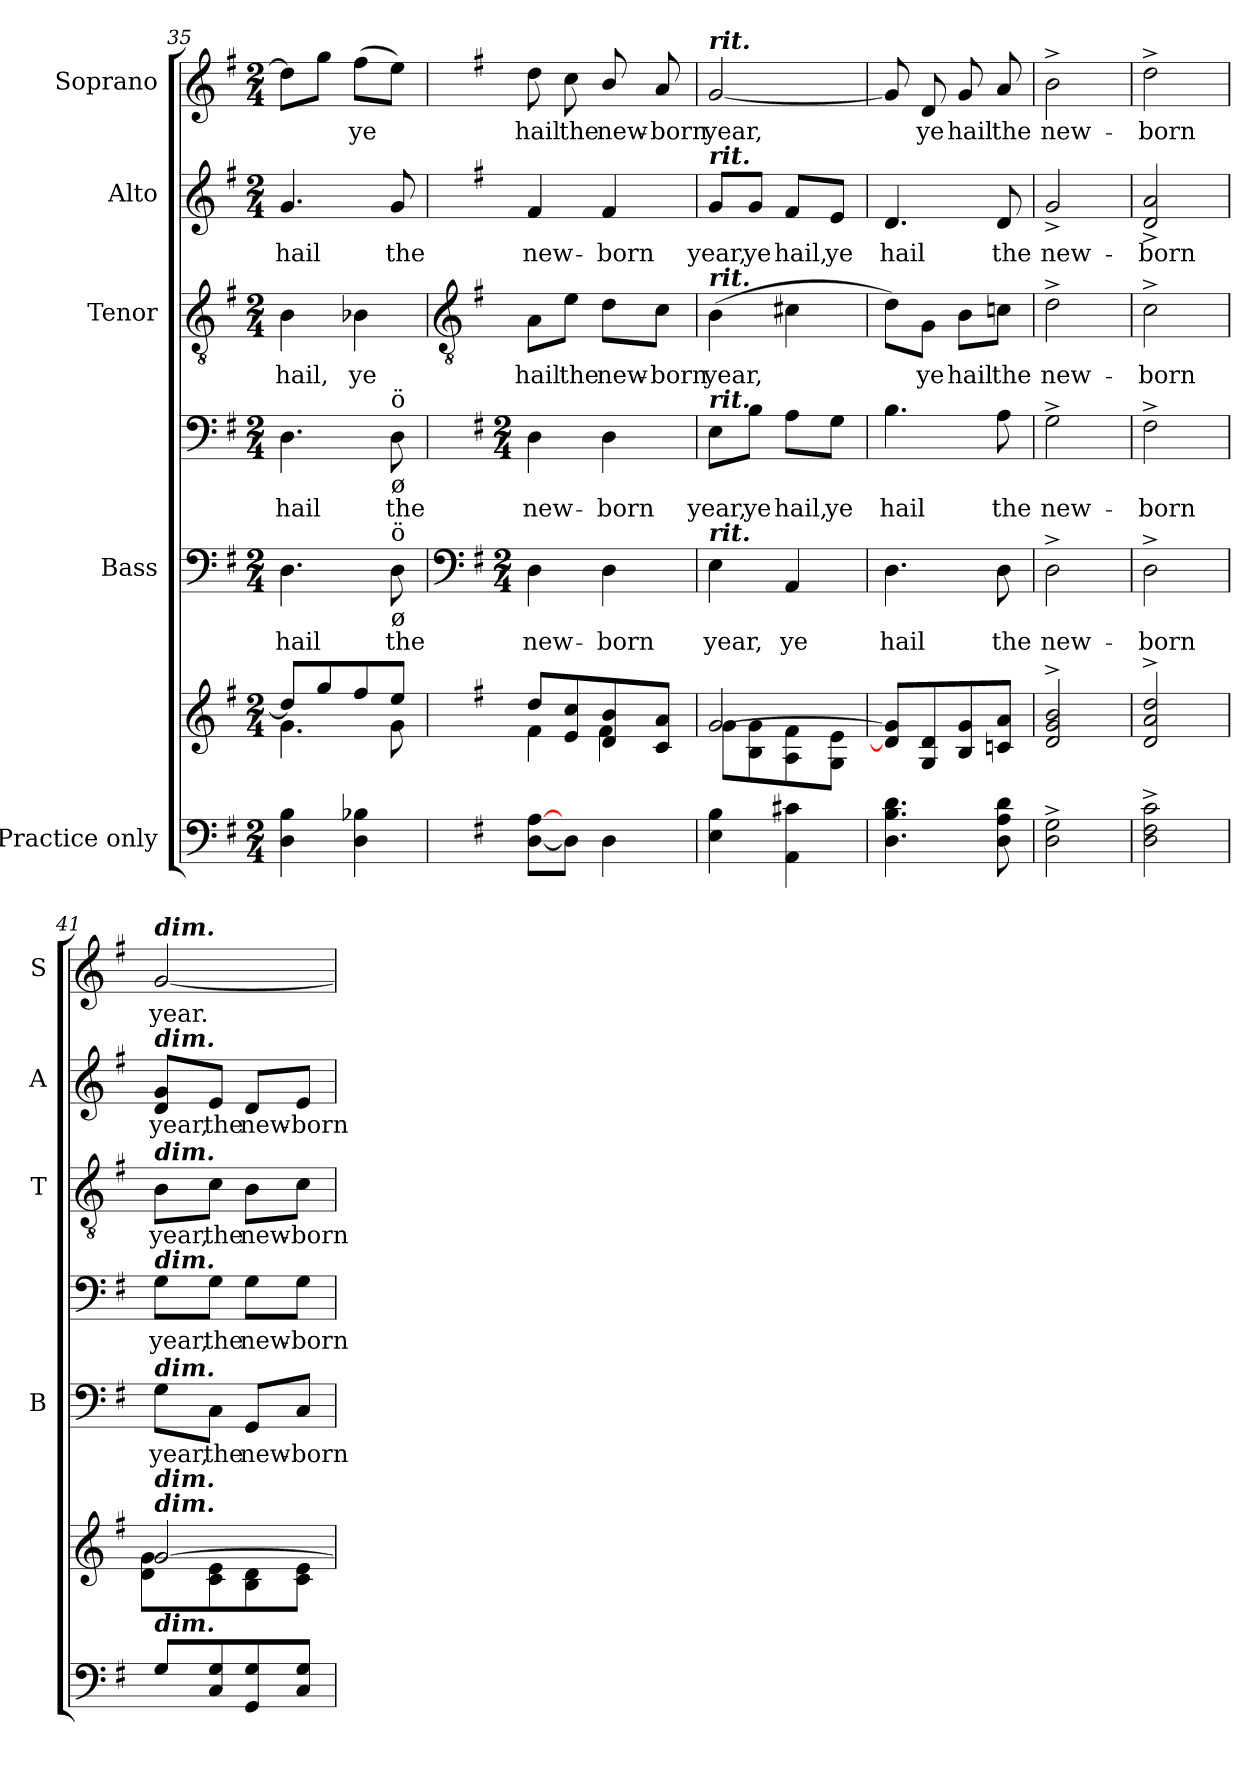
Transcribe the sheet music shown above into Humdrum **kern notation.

**kern	**kern	**kern	**text	**kern	**text	**kern	**text	**kern	**text	**kern	**text
*part5	*part5	*part4	*part4	*part4	*part4	*part3	*part3	*part2	*part2	*part1	*part1
*staff7	*staff6	*staff5	*staff5	*staff4	*staff4	*staff3	*staff3	*staff2	*staff2	*staff1	*staff1
*I"Practice only	*	*I"Bass	*	*	*	*I"Tenor	*	*I"Alto	*	*I"Soprano	*
*	*	*I'B	*	*	*	*I'T	*	*I'A	*	*I'S	*
*clefF4	*clefG2	*	*	*clefF4	*	*clefGv2	*	*clefG2	*	*clefG2	*
*k[f#]	*k[f#]	*k[f#]	*	*k[f#]	*	*k[f#]	*	*k[f#]	*	*k[f#]	*
*G:	*G:	*G:	*	*G:	*	*G:	*	*G:	*	*G:	*
*M2/4	*M2/4	*M2/4	*	*M2/4	*	*M2/4	*	*M2/4	*	*M2/4	*
=35	=35	=35	=35	=35	=35	=35	=35	=35	=35	=35	=35
*	*^	*	*	*	*	*	*	*	*	*	*
!	!	!	!	!LO:LY:b	!	!LO:LY:b	!	!LO:LY:b	!	!LO:LY:b	!	!
4D 4B	8dd/L]	4.g\	4.D	hail	4.D	hail	4B	hail,	4.g	hail	8ddL]	.
.	8gg/	.	.	.	.	.	.	.	.	.	8ggJ	.
!	!	!	!	!	!	!	!	!LO:LY:b	!	!	!	!LO:LY:b
4D 4B-X	8ff#/	.	.	.	.	.	4B-X	ye	.	.	(>8ff#L	ye
!	!	!	!	!	!LO:TX:b:t=ø	!	!	!	!	!	!	!
!	!	!	!	!	!LO:TX:a:t=ö	!	!	!	!	!	!	!
!	!	!	!LO:TX:b:t=ø	!	!	!	!	!	!	!	!	!
!	!	!	!LO:TX:a:t=ö	!	!	!	!	!	!	!	!	!
!	!	!	!	!LO:LY:b	!	!LO:LY:b	!	!	!	!LO:LY:b	!	!
.	8ee/J	8g\	8D	the	8D	the	.	.	8g	the	8eeJ)	.
!!LO:LB:g=z
=36	=36	=36	=36	=36	=36	=36	=36	=36	=36	=36	=36	=36
*	*	*	*clefF4	*	*	*	*clefGv2	*	*	*	*	*
*	*	*	*k[f#]	*	*k[f#]	*	*	*	*	*	*	*
*	*	*	*G:	*	*G:	*	*	*	*	*	*	*
*	*	*	*M2/4	*	*M2/4	*	*	*	*	*	*	*
!	!	!	!	!LO:LY:b	!	!LO:LY:b	!	!LO:LY:b	!	!LO:LY:b	!	!LO:LY:b
[8D [8AL	8dd/L	4f#\	4D	new-	4D	new-	8A\L	hail	4f#	new-	8dd	hail
!	!	!	!	!	!	!	!	!LO:LY:b	!	!	!	!LO:LY:b
8DJ]	8e/ 8cc/	.	.	.	.	.	8e\J	the	.	.	8cc	the
!	!	!	!	!LO:LY:b	!	!LO:LY:b	!	!LO:LY:b	!	!LO:LY:b	!	!LO:LY:b
4D	8d/ 8b/	4f#\	4D	-born	4D	-born	8d\L	new-	4f#	-born	8b/	new-
!	!	!	!	!	!	!	!	!LO:LY:b	!	!	!	!LO:LY:b
.	8c/ 8a/J	.	.	.	.	.	8c\J	-born	.	.	8a	-born
=37	=37	=37	=37	=37	=37	=37	=37	=37	=37	=37	=37	=37
!	!	!	!	!	!	!	!	!	!	!	!LO:TX:a:Bi:t=rit.	!
!	!	!	!	!	!	!	!	!	!LO:TX:a:Bi:t=rit.	!	!	!
!	!	!	!	!	!	!	!LO:TX:a:Bi:t=rit.	!	!	!	!	!
!	!	!	!	!	!LO:TX:a:Bi:t=rit.	!	!	!	!	!	!	!
!	!	!	!LO:TX:a:Bi:t=rit.	!	!	!	!	!	!	!	!	!
!	!	!	!	!LO:LY:b	!	!LO:LY:b	!	!LO:LY:b	!	!LO:LY:b	!	!LO:LY:b
4E 4B	[2g/	8g\L	4E	year,	8E\L	year,	(>4B	year,	8g/L	year,	[2g	year,
!	!	!	!	!	!	!LO:LY:b	!	!	!	!LO:LY:b	!	!
.	.	8B\ 8g\	.	.	8B\J	ye	.	.	8g/J	ye	.	.
!	!	!	!	!LO:LY:b	!	!LO:LY:b	!	!	!	!LO:LY:b	!	!
4AA 4c#X	.	8A\ 8f#\	4AA	ye	8A\L	hail,	4c#X	.	8f#/L	hail,	.	.
!	!	!	!	!	!	!LO:LY:b	!	!	!	!LO:LY:b	!	!
.	.	8G\ 8e\J	.	.	8G\J	ye	.	.	8e/J	ye	.	.
=38	=38	=38	=38	=38	=38	=38	=38	=38	=38	=38	=38	=38
!	!	!	!	!LO:LY:b	!	!LO:LY:b	!	!	!	!LO:LY:b	!	!
4.D 4.B 4.d	8d/] 8g/]L	2ryy	4.D	hail	4.B	hail	8d\L)	.	4.d	hail	8g]	.
!	!	!	!	!	!	!	!	!LO:LY:b	!	!	!	!LO:LY:b
.	8G/ 8d/	.	.	.	.	.	8G\J	ye	.	.	8d	ye
!	!	!	!	!	!	!	!	!LO:LY:b	!	!	!	!LO:LY:b
.	8B/ 8g/	.	.	.	.	.	8B\L	hail	.	.	8g	hail
!	!	!	!	!LO:LY:b	!	!LO:LY:b	!	!LO:LY:b	!	!LO:LY:b	!	!LO:LY:b
8D 8A 8d	8cn/ 8a/J	.	8D	the	8A	the	8cn\J	the	8d	the	8a	the
=39	=39	=39	=39	=39	=39	=39	=39	=39	=39	=39	=39	=39
!	!	!	!	!LO:LY:b	!	!LO:LY:b	!	!LO:LY:b	!	!LO:LY:b	!	!LO:LY:b
2D^ 2G^	2d/^ 2g/^ 2b/^	2ryy	2D^	-new-	2G^	new-	2d^	new-	2g^	new-	2b^	new-
=40	=40	=40	=40	=40	=40	=40	=40	=40	=40	=40	=40	=40
!	!	!	!	!LO:LY:b	!	!LO:LY:b	!	!LO:LY:b	!	!LO:LY:b	!	!LO:LY:b
2D^ 2F#^ 2c^	2d/^ 2a/^ 2dd/^	2ryy	2D^	born	2F#^	-born	2c^	-born	2d^ 2a^	-born	2dd^	-born
=41	=41	=41	=41	=41	=41	=41	=41	=41	=41	=41	=41	=41
!	!	!	!	!	!	!	!	!	!	!	!LO:TX:a:Bi:t=dim.	!
!	!	!	!	!	!	!	!	!	!LO:TX:a:Bi:t=dim.	!	!	!
!	!	!	!	!	!	!	!LO:TX:a:Bi:t=dim.	!	!	!	!	!
!	!	!	!	!	!LO:TX:a:Bi:t=dim.	!	!	!	!	!	!	!
!	!	!	!LO:TX:a:Bi:t=dim.	!	!	!	!	!	!	!	!	!
!	!LO:TX:a:Bi:t=dim.	!	!	!	!	!	!	!	!	!	!	!
!	!LO:TX:a:Bi:t=dim.	!	!	!	!	!	!	!	!	!	!	!
!LO:TX:a:Bi:t=dim.	!	!	!	!	!	!	!	!	!	!	!	!
!	!	!	!	!LO:LY:b	!	!LO:LY:b	!	!LO:LY:b	!	!LO:LY:b	!	!LO:LY:b
8GL	[2g/	8d\ 8g\L	8G\L	year,	8G\L	year,	8B\L	year,	8d/ 8g/L	year,	[2g	year.
!	!	!	!	!LO:LY:b	!	!LO:LY:b	!	!LO:LY:b	!	!LO:LY:b	!	!
8C 8G	.	8c\ 8e\	8C\J	the	8G\J	the	8c\J	the	8e/J	the	.	.
!	!	!	!	!LO:LY:b	!	!LO:LY:b	!	!LO:LY:b	!	!LO:LY:b	!	!
8GG 8G	.	8B\ 8d\	8GG/L	new-	8G\L	new-	8B\L	new-	8d/L	new-	.	.
!	!	!	!	!LO:LY:b	!	!LO:LY:b	!	!LO:LY:b	!	!LO:LY:b	!	!
8C 8GJ	.	8c\ 8e\J	8C/J	-born	8G\J	-born	8c\J	-born	8e/J	-born	.	.
*	*v	*v	*	*	*	*	*	*	*	*	*	*
=	=	=	=	=	=	=	=	=	=	=	=
*-	*-	*-	*-	*-	*-	*-	*-	*-	*-	*-	*-
